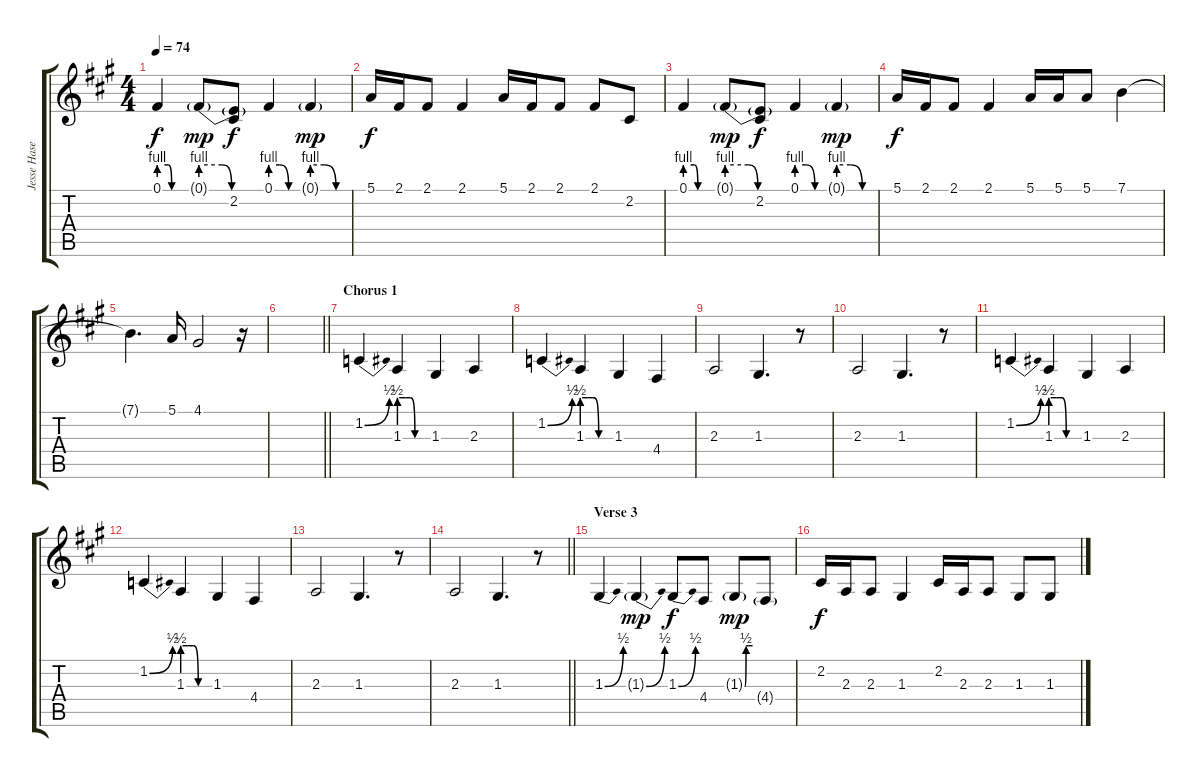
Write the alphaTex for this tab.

\track ("Jesse Hasek (Left)" "Jesse Hase") {instrument clarinet}
\staff {score tabs}
\tuning (E4 B3 G3 D3 A2 E2) {hide}
\ts (4 4)
\tempo 74
\clef g2
\ks f#minor
0.1{be (custom 0 4 20 4 28 0 39 0 60 0)}.4{dy f} 0.1{be (custom 0 4 20 4 29 0 40 0 60 0) g}.8{dy mp} (0.1{t} 2.2).8{dy f} 0.1{be (custom 0 4 20 4 40 0 60 0)}.4 0.1{be (custom 0 4 20 4 40 0 60 0) g}.4{dy mp} |
5.1.16{dy f} 2.1.16 2.1.8 2.1.4 5.1.16 2.1.16 2.1.8 2.1.8 2.2.8 |
0.1{be (custom 0 4 20 4 28 0 39 0 60 0)}.4 0.1{be (custom 0 4 20 4 29 0 40 0 60 0) g}.8{dy mp} (0.1{t} 2.2).8{dy f} 0.1{be (custom 0 4 20 4 40 0 60 0)}.4 0.1{be (custom 0 4 20 4 40 0 60 0) g}.4{dy mp} |
5.1.16{dy f} 2.1.16 2.1.8 2.1.4 5.1.16 5.1.16 5.1.8 7.1.4 |
7.1{t}.4{d} 5.1.16 4.1.2 r.16 |
\barLineRight lightlight
|
\section ("" "Chorus 1")
1.2{be (bend 0 0 60 2)}.4 1.3{be (custom 0 2 13 2 24 2 33 0 40 0 60 0)}.4 1.3.4 2.3.4 |
1.2{be (bend 0 0 60 2)}.4 1.3{be (custom 0 2 11 2 25 2 35 0 40 0 60 0)}.4 1.3.4 4.4.4 |
2.3.2 1.3.4{d} r.8 |
2.3.2 1.3.4{d} r.8 |
1.2{be (bend 0 0 60 2)}.4 1.3{be (custom 0 2 13 2 24 2 33 0 40 0 60 0)}.4 1.3.4 2.3.4 |
1.2{be (bend 0 0 60 2)}.4 1.3{be (custom 0 2 11 2 25 2 35 0 40 0 60 0)}.4 1.3.4 4.4.4 |
2.3.2 1.3.4{d} r.8 |
\barLineRight lightlight
2.3.2 1.3.4{d} r.8 |
\section ("" "Verse 3")
1.3{be (bend 0 0 60 2)}.4 1.3{be (bend 0 0 60 2) g}.4{dy mp} 1.3{be (bend 0 0 60 2)}.8{dy f} 4.4.8 1.3{be (custom 0 0 10 2 13 2 30 2 60 2) g}.8{dy mp} 4.4{g}.8 |
2.2.16{dy f} 2.3.16 2.3.8 1.3.4 2.2.16 2.3.16 2.3.8 1.3.8 1.3.8
